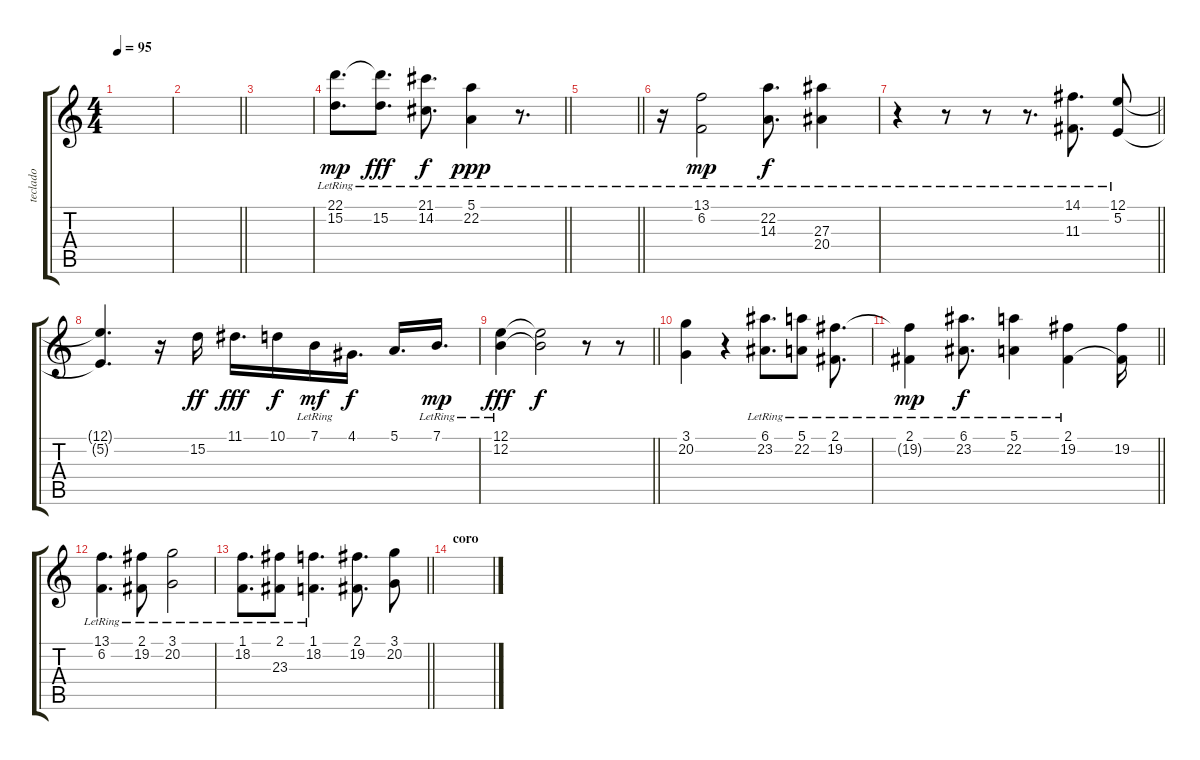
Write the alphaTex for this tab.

\track ("teclado" "teclado") {instrument electricpiano1}
\staff {score tabs}
\tuning (E4 B3 G3 D3 A2 E2) {hide}
\ts (4 4)
\tempo 95
\clef g2
\ks c
|
\barLineRight lightlight
|
|
\barLineRight lightlight
(22.1{lr} 15.2{lr}).8{d dy mp} (22.1{t} 15.2{lr}).8{d dy fff} (21.1{lr} 14.2{lr}).8{d dy f} (5.1 22.2{lr}).4{dy ppp} r.8{d} |
\barLineRight lightlight
|
\section ("" "")
r.16 (13.1{lr} 6.2{lr}).2{dy mp} (22.2{lr} 14.3{lr}).8{d dy f} (27.3{lr} 20.4{lr}).4 |
\barLineRight lightlight
r.4 r.8 r.8 r.8{d} (14.1{lr} 11.3{lr}).8{d} (12.1{lr} 5.2{lr}).8 |
(12.1{t} 5.2{t}).4{d} r.16 15.2.16{dy ff} 11.1.16{d dy fff} 10.1.16{dy f} 7.1{lr}.16{dy mf} 4.1.16{d dy f} 5.1.16{d} 7.1{lr}.16{d dy mp} |
\barLineRight lightlight
(12.1{lr} 12.2{lr}).4{dy fff} (12.1{t} 12.2{t}).2{dy f} r.8 r.8 |
(3.1 20.2).4 r.4 (6.1{lr} 23.2).8{d} (5.1{lr} 22.2).8 (2.1{lr} 19.2).8{d} |
\barLineRight lightlight
(2.1{lr} 19.2{t}).4{dy mp} (6.1{lr} 23.2).8{d dy f} (5.1{lr} 22.2).4 (2.1{lr} 19.2).4 (2.1{t} 19.2).16 |
(13.1 6.2{lr}).4{d} (2.1{lr} 19.2).8 (3.1{lr} 20.2).2 |
\barLineRight lightlight
(1.1{lr} 18.2).8{d} (2.1{lr} 23.3).8 (1.1{lr} 18.2).4{d} (2.1 19.2).8{d} (3.1 20.2).8 |
\section ("" "coro")
